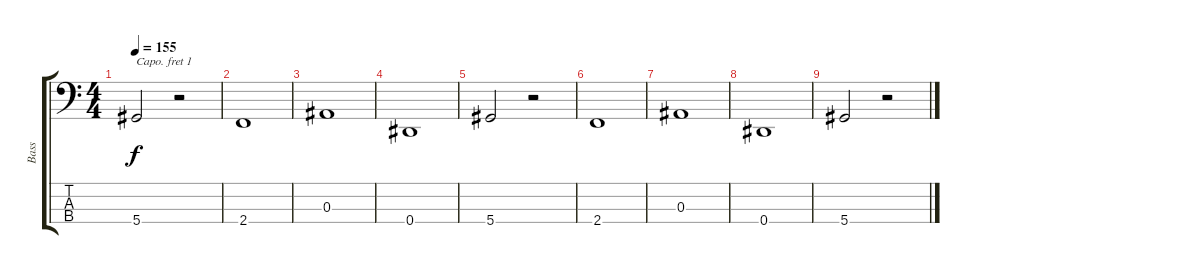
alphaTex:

\track ("Bass" "Bass") {instrument electricbasspick}
\staff {score tabs}
\capo 1
\tuning (G2 D2 A1 D1) {hide}
\ts (4 4)
\tempo 155
\clef f4
\ks c
5.4.2{dy f} r.2 |
2.4.1 |
0.3.1 |
0.4.1 |
5.4.2 r.2 |
2.4.1 |
0.3.1 |
0.4.1 |
5.4.2 r.2
